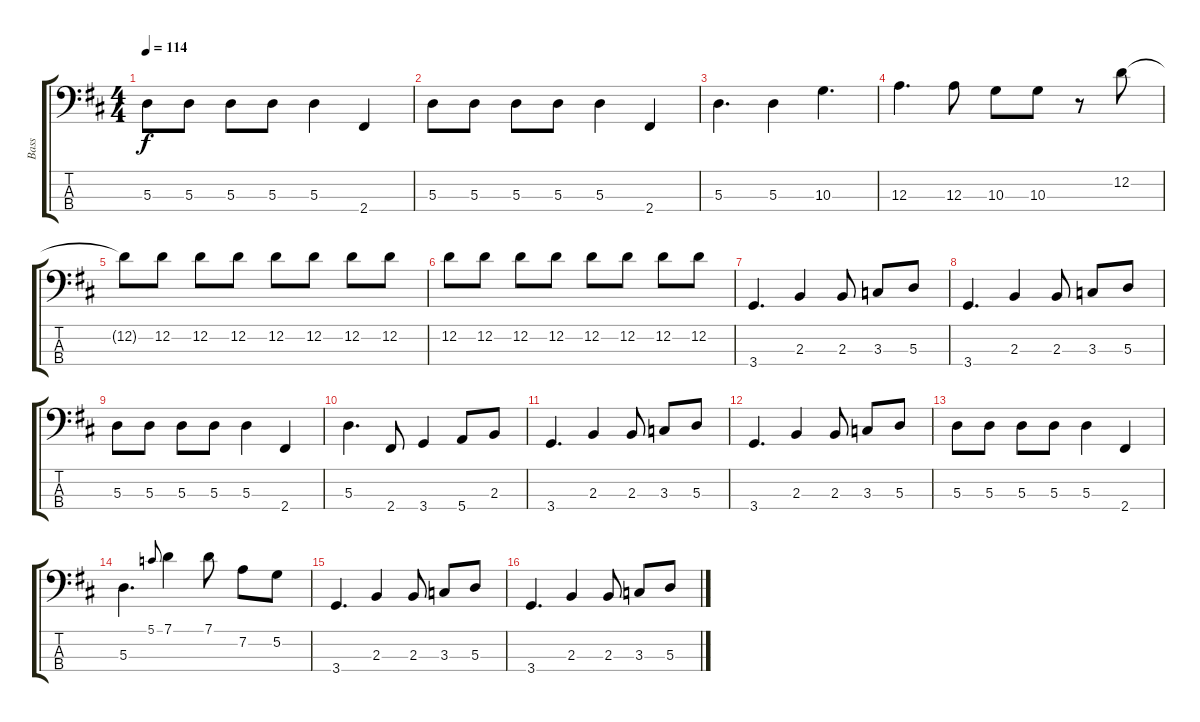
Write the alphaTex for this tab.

\track ("Bass" "Bass") {instrument electricbassfinger}
\staff {score tabs}
\tuning (G2 D2 A1 E1) {hide}
\ts (4 4)
\tempo 114
\clef f4
\ks d
5.3.8{dy f} 5.3.8 5.3.8 5.3.8 5.3.4 2.4.4 |
5.3.8 5.3.8 5.3.8 5.3.8 5.3.4 2.4.4 |
5.3.4{d} 5.3.4 10.3.4{d} |
12.3.4{d} 12.3.8 10.3.8 10.3.8 r.8 12.2.8 |
12.2{t}.8 12.2.8 12.2.8 12.2.8 12.2.8 12.2.8 12.2.8 12.2.8 |
12.2.8 12.2.8 12.2.8 12.2.8 12.2.8 12.2.8 12.2.8 12.2.8 |
3.4.4{d} 2.3.4 2.3.8 3.3.8 5.3.8 |
3.4.4{d} 2.3.4 2.3.8 3.3.8 5.3.8 |
5.3.8 5.3.8 5.3.8 5.3.8 5.3.4 2.4.4 |
5.3.4{d} 2.4.8 3.4.4 5.4.8 2.3.8 |
3.4.4{d} 2.3.4 2.3.8 3.3.8 5.3.8 |
3.4.4{d} 2.3.4 2.3.8 3.3.8 5.3.8 |
5.3.8 5.3.8 5.3.8 5.3.8 5.3.4 2.4.4 |
5.3.4{d} 5.1.8{gr onbeat} 7.1.4 7.1.8 7.2.8 5.2.8 |
3.4.4{d} 2.3.4 2.3.8 3.3.8 5.3.8 |
3.4.4{d} 2.3.4 2.3.8 3.3.8 5.3.8
